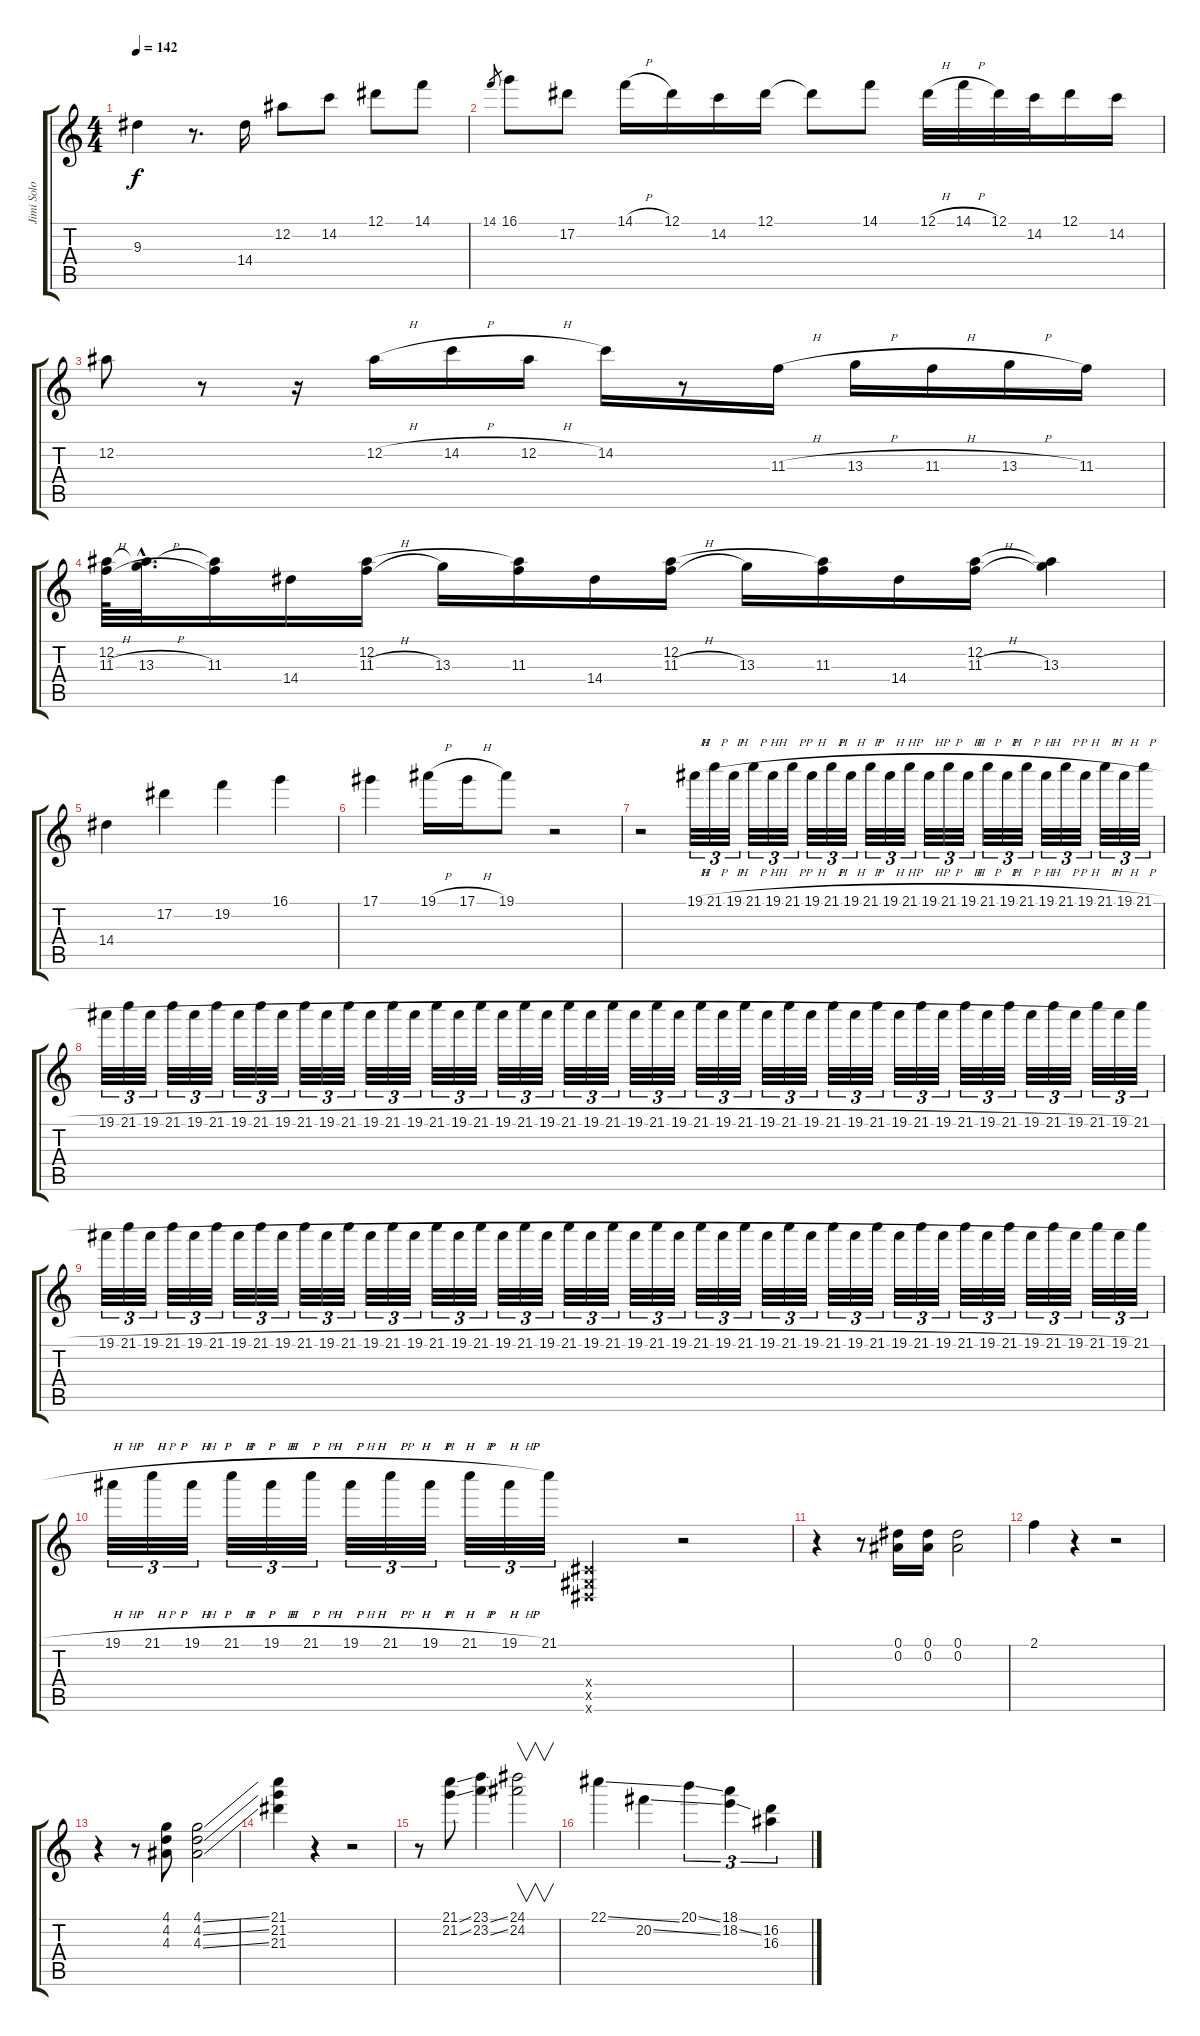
\track ("Jimi Solo" "Jimi Solo") {instrument electricguitarjazz}
\staff {score tabs}
\tuning (Eb4 Bb3 Gb3 Db3 Ab2 Eb2) {hide}
\ts (4 4)
\tempo 142
\clef g2
\ks c
9.3.4{dy f} r.8{d} 14.4.16 12.2.8 14.2.8 12.1.8 14.1.8 |
14.1.8{gr} 16.1.8 17.2.8 14.1{h}.16 12.1.16 14.2.16 12.1.16 12.1{t}.8 14.1.8 12.1{h}.32 14.1{h}.32 12.1.32 14.2.32 12.1.16 14.2.16 |
12.2.8 r.8 r.16 12.2{h}.16 14.2{h}.16 12.2{h}.16 14.2.16 r.8 11.3{h}.16 13.3{h}.16 11.3{h}.16 13.3{h}.16 11.3.16 |
(12.2 11.3{h}).64 (12.2{hac t} 13.3{h hac}).32{d} (12.2{t} 11.3).16 14.4.16 (12.2 11.3{h}).16 13.3.16 (12.2{t} 11.3).16 14.4.16 (12.2 11.3{h}).16 13.3.16 (12.2{t} 11.3).16 14.4.16 (12.2 11.3{h}).16 (12.2{t} 13.3).4 |
14.4.4 17.2.4 19.2.4 16.1.4 |
17.1.4 19.1{h}.16 17.1{h}.16 19.1.8 r.2 |
r.2 19.1{h}.32{tu (3 2)} 21.1{h}.32{tu (3 2)} 19.1{h}.32{tu (3 2)} 21.1{h}.32{tu (3 2)} 19.1{h}.32{tu (3 2)} 21.1{h}.32{tu (3 2)} 19.1{h}.32{tu (3 2)} 21.1{h}.32{tu (3 2)} 19.1{h}.32{tu (3 2)} 21.1{h}.32{tu (3 2)} 19.1{h}.32{tu (3 2)} 21.1{h}.32{tu (3 2)} 19.1{h}.32{tu (3 2)} 21.1{h}.32{tu (3 2)} 19.1{h}.32{tu (3 2)} 21.1{h}.32{tu (3 2)} 19.1{h}.32{tu (3 2)} 21.1{h}.32{tu (3 2)} 19.1{h}.32{tu (3 2)} 21.1{h}.32{tu (3 2)} 19.1{h}.32{tu (3 2)} 21.1{h}.32{tu (3 2)} 19.1{h}.32{tu (3 2)} 21.1{h}.32{tu (3 2)} |
19.1{h}.32{tu (3 2)} 21.1{h}.32{tu (3 2)} 19.1{h}.32{tu (3 2)} 21.1{h}.32{tu (3 2)} 19.1{h}.32{tu (3 2)} 21.1{h}.32{tu (3 2)} 19.1{h}.32{tu (3 2)} 21.1{h}.32{tu (3 2)} 19.1{h}.32{tu (3 2)} 21.1{h}.32{tu (3 2)} 19.1{h}.32{tu (3 2)} 21.1{h}.32{tu (3 2)} 19.1{h}.32{tu (3 2)} 21.1{h}.32{tu (3 2)} 19.1{h}.32{tu (3 2)} 21.1{h}.32{tu (3 2)} 19.1{h}.32{tu (3 2)} 21.1{h}.32{tu (3 2)} 19.1{h}.32{tu (3 2)} 21.1{h}.32{tu (3 2)} 19.1{h}.32{tu (3 2)} 21.1{h}.32{tu (3 2)} 19.1{h}.32{tu (3 2)} 21.1{h}.32{tu (3 2)} 19.1{h}.32{tu (3 2)} 21.1{h}.32{tu (3 2)} 19.1{h}.32{tu (3 2)} 21.1{h}.32{tu (3 2)} 19.1{h}.32{tu (3 2)} 21.1{h}.32{tu (3 2)} 19.1{h}.32{tu (3 2)} 21.1{h}.32{tu (3 2)} 19.1{h}.32{tu (3 2)} 21.1{h}.32{tu (3 2)} 19.1{h}.32{tu (3 2)} 21.1{h}.32{tu (3 2)} 19.1{h}.32{tu (3 2)} 21.1{h}.32{tu (3 2)} 19.1{h}.32{tu (3 2)} 21.1{h}.32{tu (3 2)} 19.1{h}.32{tu (3 2)} 21.1{h}.32{tu (3 2)} 19.1{h}.32{tu (3 2)} 21.1{h}.32{tu (3 2)} 19.1{h}.32{tu (3 2)} 21.1{h}.32{tu (3 2)} 19.1{h}.32{tu (3 2)} 21.1{h}.32{tu (3 2)} |
19.1{h}.32{tu (3 2)} 21.1{h}.32{tu (3 2)} 19.1{h}.32{tu (3 2)} 21.1{h}.32{tu (3 2)} 19.1{h}.32{tu (3 2)} 21.1{h}.32{tu (3 2)} 19.1{h}.32{tu (3 2)} 21.1{h}.32{tu (3 2)} 19.1{h}.32{tu (3 2)} 21.1{h}.32{tu (3 2)} 19.1{h}.32{tu (3 2)} 21.1{h}.32{tu (3 2)} 19.1{h}.32{tu (3 2)} 21.1{h}.32{tu (3 2)} 19.1{h}.32{tu (3 2)} 21.1{h}.32{tu (3 2)} 19.1{h}.32{tu (3 2)} 21.1{h}.32{tu (3 2)} 19.1{h}.32{tu (3 2)} 21.1{h}.32{tu (3 2)} 19.1{h}.32{tu (3 2)} 21.1{h}.32{tu (3 2)} 19.1{h}.32{tu (3 2)} 21.1{h}.32{tu (3 2)} 19.1{h}.32{tu (3 2)} 21.1{h}.32{tu (3 2)} 19.1{h}.32{tu (3 2)} 21.1{h}.32{tu (3 2)} 19.1{h}.32{tu (3 2)} 21.1{h}.32{tu (3 2)} 19.1{h}.32{tu (3 2)} 21.1{h}.32{tu (3 2)} 19.1{h}.32{tu (3 2)} 21.1{h}.32{tu (3 2)} 19.1{h}.32{tu (3 2)} 21.1{h}.32{tu (3 2)} 19.1{h}.32{tu (3 2)} 21.1{h}.32{tu (3 2)} 19.1{h}.32{tu (3 2)} 21.1{h}.32{tu (3 2)} 19.1{h}.32{tu (3 2)} 21.1{h}.32{tu (3 2)} 19.1{h}.32{tu (3 2)} 21.1{h}.32{tu (3 2)} 19.1{h}.32{tu (3 2)} 21.1{h}.32{tu (3 2)} 19.1{h}.32{tu (3 2)} 21.1{h}.32{tu (3 2)} |
19.1{h}.32{tu (3 2)} 21.1{h}.32{tu (3 2)} 19.1{h}.32{tu (3 2)} 21.1{h}.32{tu (3 2)} 19.1{h}.32{tu (3 2)} 21.1{h}.32{tu (3 2)} 19.1{h}.32{tu (3 2)} 21.1{h}.32{tu (3 2)} 19.1{h}.32{tu (3 2)} 21.1{h}.32{tu (3 2)} 19.1{h}.32{tu (3 2)} 21.1.32{tu (3 2)} (0.4{x} 0.5{x} 0.6{x}).4 r.2 |
r.4 r.8 (0.1 0.2).16 (0.1 0.2).16 (0.1 0.2).2 |
2.1.4 r.4 r.2 |
r.4 r.8 (4.1 4.2 4.3).8 (4.1{ss} 4.2{ss} 4.3{ss}).2 |
(21.1 21.2 21.3).4 r.4 r.2 |
r.8 (21.1{ss} 21.2{ss}).8 (23.1{ss} 23.2{ss}).4 (24.1 24.2).2{v} |
22.1{ss}.4 20.2{ss}.4 20.1{ss}.4{tu (3 2)} (18.1 18.2{ss}).4{tu (3 2)} (16.2{ss} 16.3).4{tu (3 2)}
